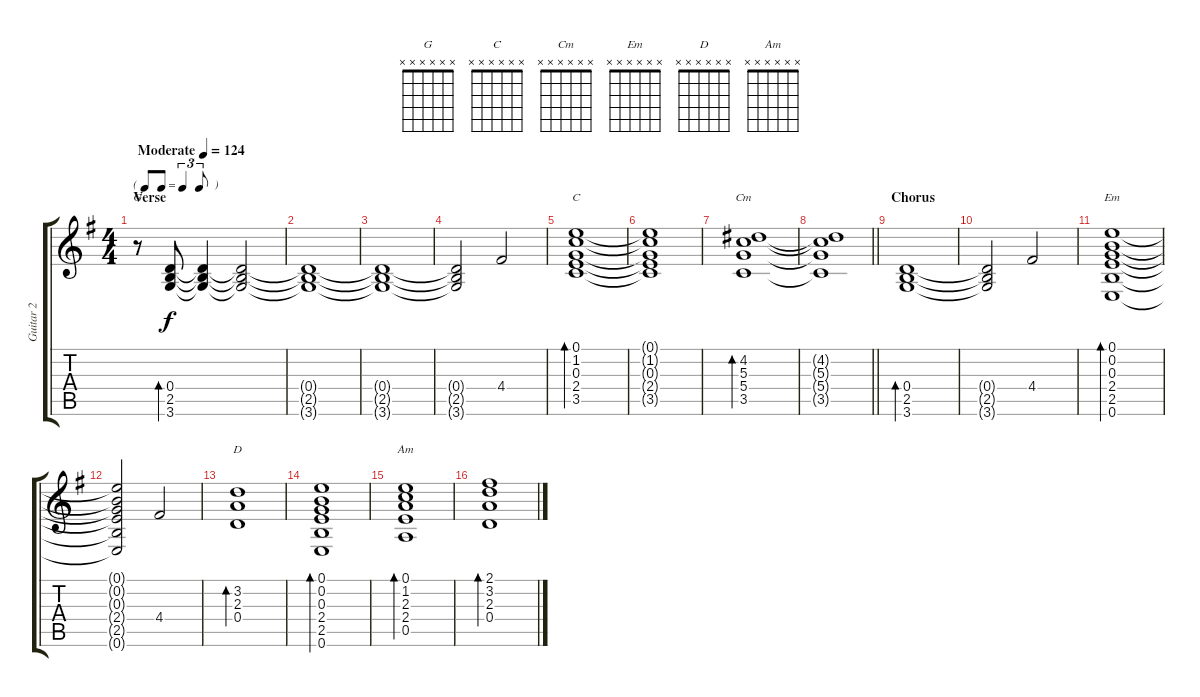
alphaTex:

\track ("Guitar 2" "Guitar 2") {instrument overdrivenguitar}
\staff {score tabs}
\tuning (E4 B3 G3 D3 A2 E2) {hide}
\chord ("G" x x x x x x)
\chord ("C" x x x x x x)
\chord ("Cm" x x x x x x)
\chord ("Em" x x x x x x)
\chord ("D" x x x x x x)
\chord ("Am" x x x x x x)
\ts (4 4)
\tf triplet8th
\section ("" "Verse")
\tempo (124 "Moderate")
\clef g2
\ks g
r.8{ch "G" dy f instrument overdrivenguitar} (0.4 2.5 3.6).8{bd 240} (0.4{t} 2.5{t} 3.6{t}).4 (0.4{t} 2.5{t} 3.6{t}).2 |
(0.4{t} 2.5{t} 3.6{t}).1 |
(0.4{t} 2.5{t} 3.6{t}).1 |
(0.4{t} 2.5{t} 3.6{t}).2 4.4.2 |
(0.1 1.2 0.3 2.4 3.5).1{bd 60 ch "C"} |
(0.1{t} 1.2{t} 0.3{t} 2.4{t} 3.5{t}).1 |
(4.2 5.3 5.4 3.5).1{bd 60 ch "Cm"} |
\barLineRight lightlight
(4.2{t} 5.3{t} 5.4{t} 3.5{t}).1 |
\section ("" "Chorus")
(0.4 2.5 3.6).1{bd 240} |
(0.4{t} 2.5{t} 3.6{t}).2 4.4.2 |
(0.1 0.2 0.3 2.4 2.5 0.6).1{bd 60 ch "Em"} |
(0.1{t} 0.2{t} 0.3{t} 2.4{t} 2.5{t} 0.6{t}).2 4.4.2 |
(3.2 2.3 0.4).1{bd 60 ch "D"} |
(0.1 0.2 0.3 2.4 2.5 0.6).1{bd 60} |
(0.1 1.2 2.3 2.4 0.5).1{bd 60 ch "Am"} |
(2.1 3.2 2.3 0.4).1{bd 60}
